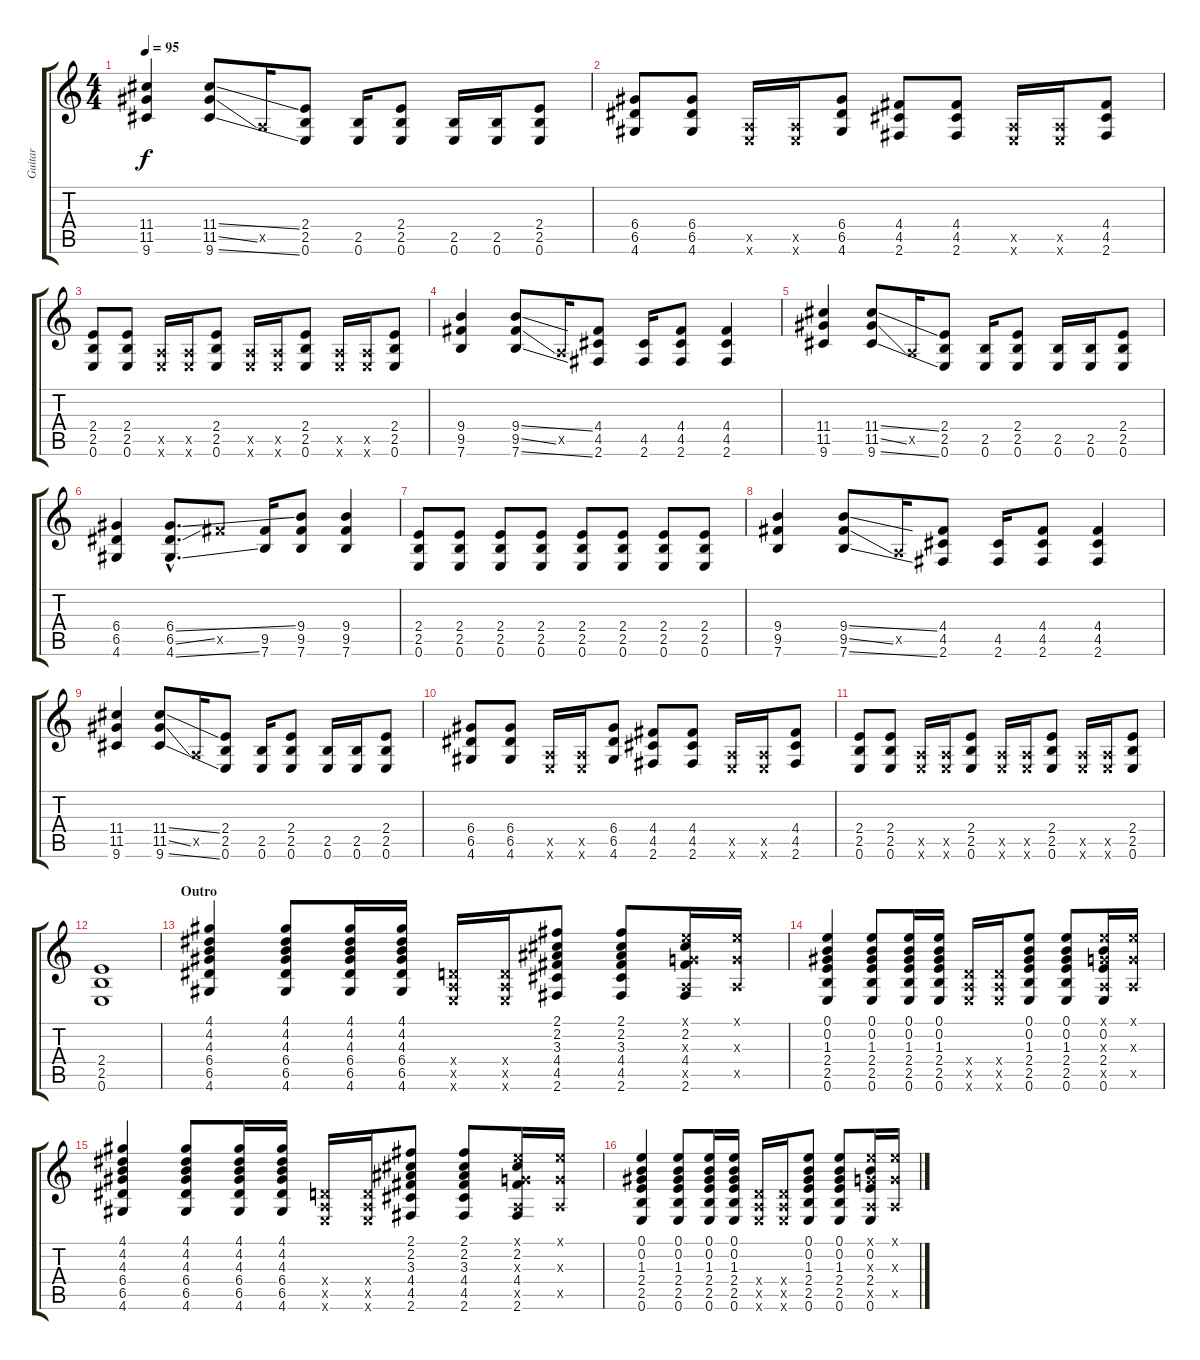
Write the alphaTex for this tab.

\track ("Guitar" "Guitar") {instrument acousticguitarsteel}
\staff {score tabs}
\tuning (E4 B3 G3 D3 A2 E2) {hide}
\ts (4 4)
\tempo 95
\clef g2
\ks c
(11.4 11.5 9.6).4{dy f} (11.4{ss} 11.5{ss} 9.6{ss}).8 0.5{x}.16 (2.4 2.5 0.6).8 (2.5 0.6).16 (2.4 2.5 0.6).8 (2.5 0.6).16 (2.5 0.6).16 (2.4 2.5 0.6).8 |
(6.4 6.5 4.6).8 (6.4 6.5 4.6).8 (0.5{x} 0.6{x}).16 (0.5{x} 0.6{x}).16 (6.4 6.5 4.6).8 (4.4 4.5 2.6).8 (4.4 4.5 2.6).8 (0.5{x} 0.6{x}).16 (0.5{x} 0.6{x}).16 (4.4 4.5 2.6).8 |
(2.4 2.5 0.6).8 (2.4 2.5 0.6).8 (0.5{x} 0.6{x}).16 (0.5{x} 0.6{x}).16 (2.4 2.5 0.6).8 (0.5{x} 0.6{x}).16 (0.5{x} 0.6{x}).16 (2.4 2.5 0.6).8 (0.5{x} 0.6{x}).16 (0.5{x} 0.6{x}).16 (2.4 2.5 0.6).8 |
(9.4 9.5 7.6).4 (9.4{ss} 9.5{ss} 7.6{ss}).8 0.5{x}.16 (4.4 4.5 2.6).8 (4.5 2.6).16 (4.4 4.5 2.6).8 (4.4 4.5 2.6).4 |
(11.4 11.5 9.6).4 (11.4{ss} 11.5{ss} 9.6{ss}).8 0.5{x}.16 (2.4 2.5 0.6).8 (2.5 0.6).16 (2.4 2.5 0.6).8 (2.5 0.6).16 (2.5 0.6).16 (2.4 2.5 0.6).8 |
(6.4 6.5 4.6).4 (6.4{ss hac} 6.5{ss hac} 4.6{ss hac}).8{d} 9.5{x}.8 (9.5 7.6).16 (9.4 9.5 7.6).8 (9.4 9.5 7.6).4 |
(2.4 2.5 0.6).8 (2.4 2.5 0.6).8 (2.4 2.5 0.6).8 (2.4 2.5 0.6).8 (2.4 2.5 0.6).8 (2.4 2.5 0.6).8 (2.4 2.5 0.6).8 (2.4 2.5 0.6).8 |
(9.4 9.5 7.6).4 (9.4{ss} 9.5{ss} 7.6{ss}).8 0.5{x}.16 (4.4 4.5 2.6).8 (4.5 2.6).16 (4.4 4.5 2.6).8 (4.4 4.5 2.6).4 |
(11.4 11.5 9.6).4 (11.4{ss} 11.5{ss} 9.6{ss}).8 0.5{x}.16 (2.4 2.5 0.6).8 (2.5 0.6).16 (2.4 2.5 0.6).8 (2.5 0.6).16 (2.5 0.6).16 (2.4 2.5 0.6).8 |
(6.4 6.5 4.6).8 (6.4 6.5 4.6).8 (0.5{x} 0.6{x}).16 (0.5{x} 0.6{x}).16 (6.4 6.5 4.6).8 (4.4 4.5 2.6).8 (4.4 4.5 2.6).8 (0.5{x} 0.6{x}).16 (0.5{x} 0.6{x}).16 (4.4 4.5 2.6).8 |
(2.4 2.5 0.6).8 (2.4 2.5 0.6).8 (0.5{x} 0.6{x}).16 (0.5{x} 0.6{x}).16 (2.4 2.5 0.6).8 (0.5{x} 0.6{x}).16 (0.5{x} 0.6{x}).16 (2.4 2.5 0.6).8 (0.5{x} 0.6{x}).16 (0.5{x} 0.6{x}).16 (2.4 2.5 0.6).8 |
(2.4 2.5 0.6).1 |
\section ("" "Outro")
(4.1 4.2 4.3 6.4 6.5 4.6).4{volume 4 instrument acousticguitarsteel} (4.1 4.2 4.3 6.4 6.5 4.6).8 (4.1 4.2 4.3 6.4 6.5 4.6).16 (4.1 4.2 4.3 6.4 6.5 4.6).16 (0.4{x} 0.5{x} 0.6{x}).16 (0.4{x} 0.5{x} 0.6{x}).16 (2.1 2.2 3.3 4.4 4.5 2.6).8 (2.1 2.2 3.3 4.4 4.5 2.6).8 (0.1{x} 2.2 0.3{x} 4.4 0.5{x} 2.6).16 (0.1{x} 0.3{x} 0.5{x}).16 |
(0.1 0.2 1.3 2.4 2.5 0.6).4 (0.1 0.2 1.3 2.4 2.5 0.6).8 (0.1 0.2 1.3 2.4 2.5 0.6).16 (0.1 0.2 1.3 2.4 2.5 0.6).16 (0.4{x} 0.5{x} 0.6{x}).16 (0.4{x} 0.5{x} 0.6{x}).16 (0.1 0.2 1.3 2.4 2.5 0.6).8 (0.1 0.2 1.3 2.4 2.5 0.6).8 (0.1{x} 0.2 0.3{x} 2.4 0.5{x} 0.6).16 (0.1{x} 0.3{x} 0.5{x}).16 |
(4.1 4.2 4.3 6.4 6.5 4.6).4 (4.1 4.2 4.3 6.4 6.5 4.6).8 (4.1 4.2 4.3 6.4 6.5 4.6).16 (4.1 4.2 4.3 6.4 6.5 4.6).16 (0.4{x} 0.5{x} 0.6{x}).16 (0.4{x} 0.5{x} 0.6{x}).16 (2.1 2.2 3.3 4.4 4.5 2.6).8 (2.1 2.2 3.3 4.4 4.5 2.6).8 (0.1{x} 2.2 0.3{x} 4.4 0.5{x} 2.6).16 (0.1{x} 0.3{x} 0.5{x}).16 |
(0.1 0.2 1.3 2.4 2.5 0.6).4 (0.1 0.2 1.3 2.4 2.5 0.6).8 (0.1 0.2 1.3 2.4 2.5 0.6).16 (0.1 0.2 1.3 2.4 2.5 0.6).16 (0.4{x} 0.5{x} 0.6{x}).16 (0.4{x} 0.5{x} 0.6{x}).16 (0.1 0.2 1.3 2.4 2.5 0.6).8 (0.1 0.2 1.3 2.4 2.5 0.6).8 (0.1{x} 0.2 0.3{x} 2.4 0.5{x} 0.6).16 (0.1{x} 0.3{x} 0.5{x}).16
